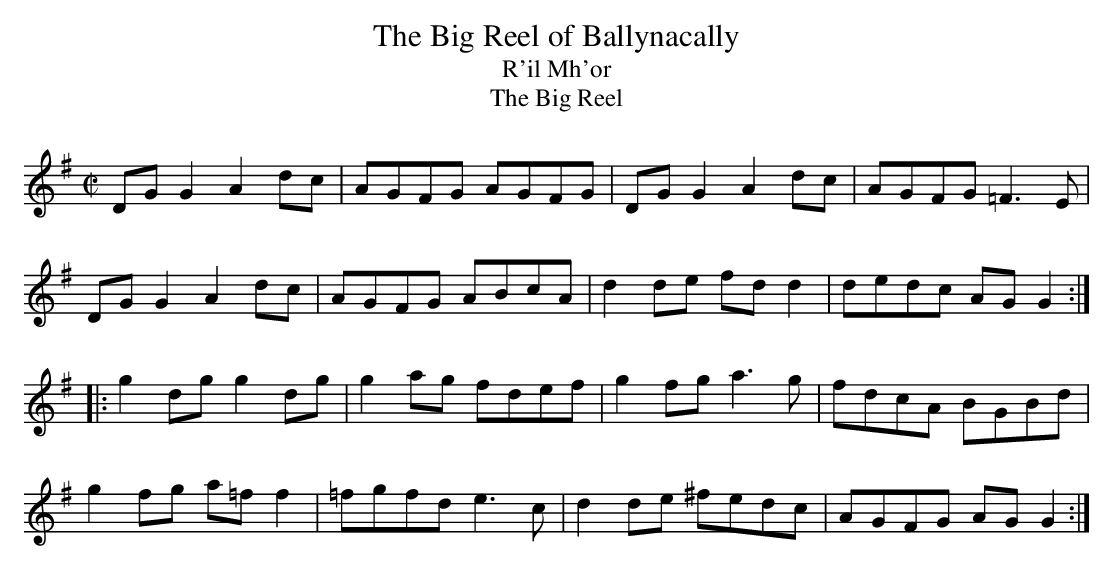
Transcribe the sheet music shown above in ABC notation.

X:1
T:Big Reel of Ballynacally, The
T:R'il Mh'or
T:Big Reel, The
M:C|
K:G
DGG2 A2dc|AGFG AGFG|DGG2 A2dc|AGFG =F3E|
DGG2 A2dc|AGFG ABcA|d2de fdd2|dedc AGG2:|
|:g2dg g2dg|g2ag fdef|g2fg a3g|fdcA BGBd|
g2fg a=ff2|=fgfd e3c|d2de ^fedc|AGFG AGG2:|
